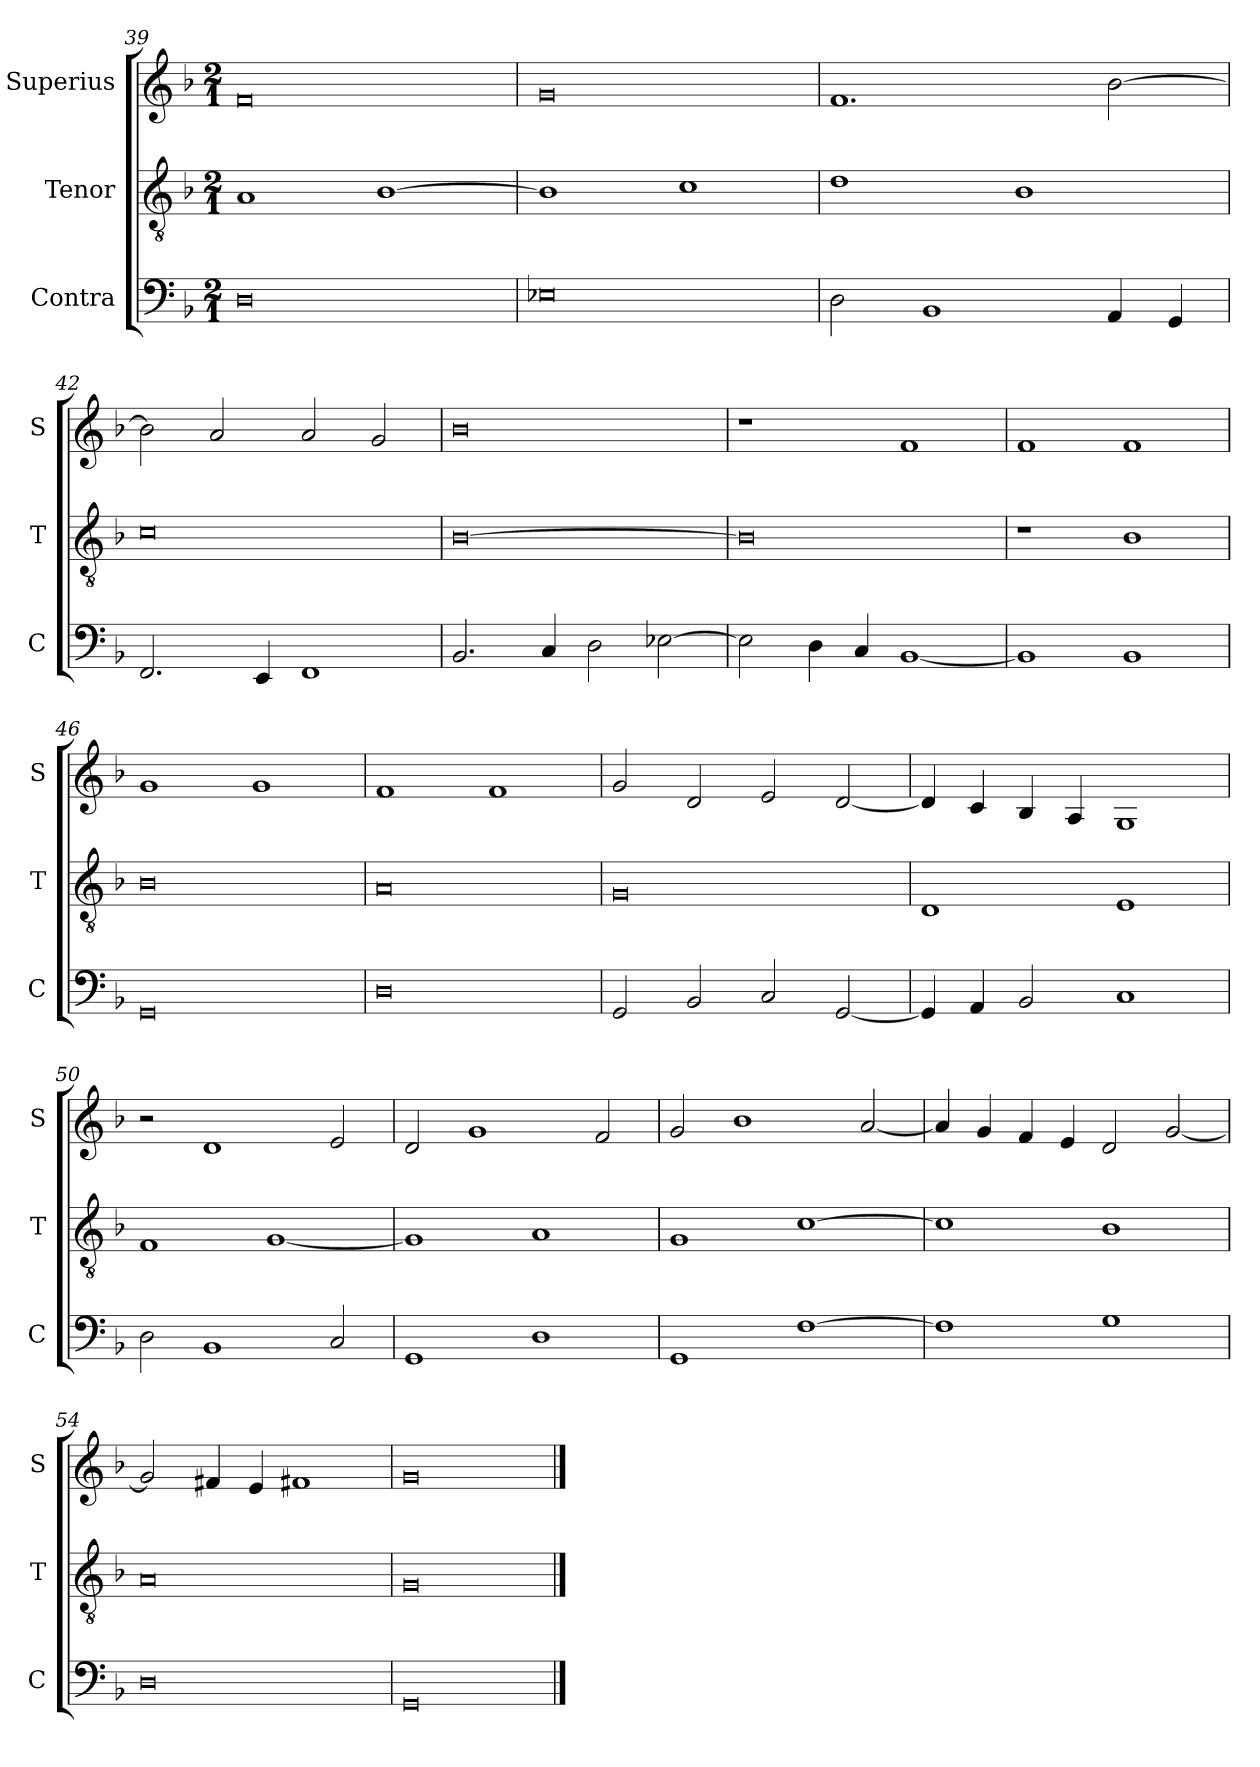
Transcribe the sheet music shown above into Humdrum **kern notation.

**kern	**kern	**kern
*part3	*part2	*part1
*staff3	*staff2	*staff1
*I"Contra	*I"Tenor	*I"Superius
*I'C	*I'T	*I'S
*clefF4	*clefGv2	*clefG2
*k[b-]	*k[b-]	*k[b-]
*M2/1	*M2/1	*M2/1
=39	=39	=39
0D	1A	0f
.	[1B-	.
=40	=40	=40
0E-X	1B-]	0g
.	1c	.
=41	=41	=41
2D	1d	1.f
1BB-	.	.
.	1B-	.
4AA	.	[2b-
4GG	.	.
=42	=42	=42
2.FF	0c	2b-]
.	.	2a
4EE	.	.
1FF	.	2a
.	.	2g
=43	=43	=43
2.BB-	[0B-	0b-
4C	.	.
2D	.	.
[2E-X	.	.
=44	=44	=44
2E-]	0B-]	1r
4D	.	.
4C	.	.
[1BB-	.	1f
=45	=45	=45
1BB-]	1r	1f
1BB-	1B-	1f
=46	=46	=46
0GG	0B-	1g
.	.	1g
=47	=47	=47
0D	0A	1f
.	.	1f
=48	=48	=48
2GG	0G	2g
2BB-	.	2d
2C	.	2e
[2GG	.	[2d
=49	=49	=49
4GG]	1D	4d]
4AA	.	4c
2BB-	.	4B-
.	.	4A
1C	1E	1G
=50	=50	=50
2D	1F	2r
1BB-	.	1d
.	[1G	.
2C	.	2e
=51	=51	=51
1GG	1G]	2d
.	.	1g
1D	1A	.
.	.	2f
=52	=52	=52
1GG	1G	2g
.	.	1b-
[1F	[1c	.
.	.	[2a
=53	=53	=53
1F]	1c]	4a]
.	.	4g
.	.	4f
.	.	4e
1G	1B-	2d
.	.	[2g
=54	=54	=54
0D	0A	2g]
.	.	4f#X
.	.	4e
.	.	1f#X
=55	=55	=55
0GG	0G	0g
==	==	==
*-	*-	*-
